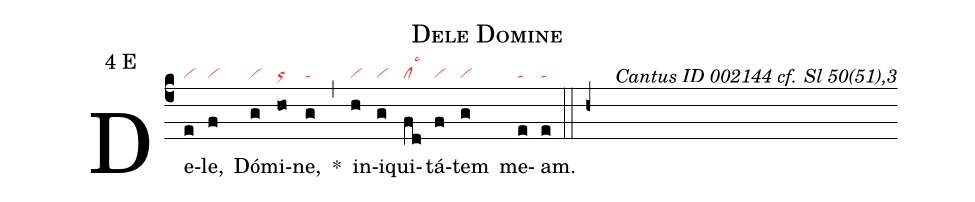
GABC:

name: Dele Domine;
mode: 4;
mode-differentia: E;
commentary: Cantus ID 002144 cf. Sl 50(51),3;
nabc-lines: 1;
%%
(c4)

De(e|vi)le,(f|vi) Dó(g|vi)mi(ho|or)ne,(g|ta) *(,) in(h|vi)i(g|vi)qui(fd|cllsc3)tá(f|vi)tem(g|vi) me(e|ta)am.(e|ta)

(::)

(h+)
